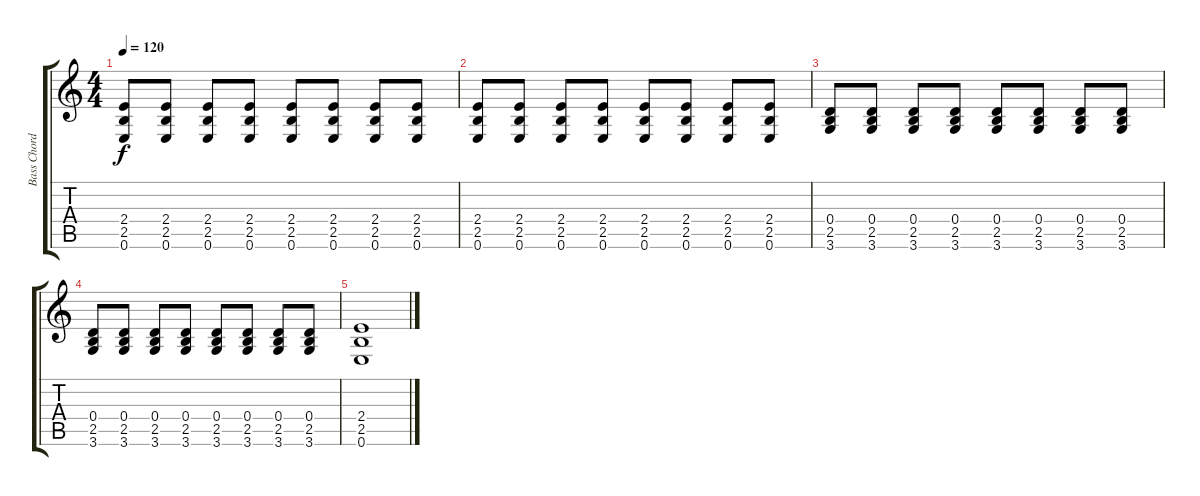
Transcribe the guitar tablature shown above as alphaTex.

\track ("Bass Chord" "Bass Chord") {instrument electricbassfinger}
\staff {score tabs}
\tuning (E4 B3 G3 D3 A2 E2) {hide}
\ts (4 4)
\tempo 120
\clef g2
\ks c
(2.4 2.5 0.6).8{dy f} (2.4 2.5 0.6).8 (2.4 2.5 0.6).8 (2.4 2.5 0.6).8 (2.4 2.5 0.6).8 (2.4 2.5 0.6).8 (2.4 2.5 0.6).8 (2.4 2.5 0.6).8 |
(2.4 2.5 0.6).8 (2.4 2.5 0.6).8 (2.4 2.5 0.6).8 (2.4 2.5 0.6).8 (2.4 2.5 0.6).8 (2.4 2.5 0.6).8 (2.4 2.5 0.6).8 (2.4 2.5 0.6).8 |
(0.4 2.5 3.6).8 (0.4 2.5 3.6).8 (0.4 2.5 3.6).8 (0.4 2.5 3.6).8 (0.4 2.5 3.6).8 (0.4 2.5 3.6).8 (0.4 2.5 3.6).8 (0.4 2.5 3.6).8 |
(0.4 2.5 3.6).8 (0.4 2.5 3.6).8 (0.4 2.5 3.6).8 (0.4 2.5 3.6).8 (0.4 2.5 3.6).8 (0.4 2.5 3.6).8 (0.4 2.5 3.6).8 (0.4 2.5 3.6).8 |
(2.4 2.5 0.6).1
